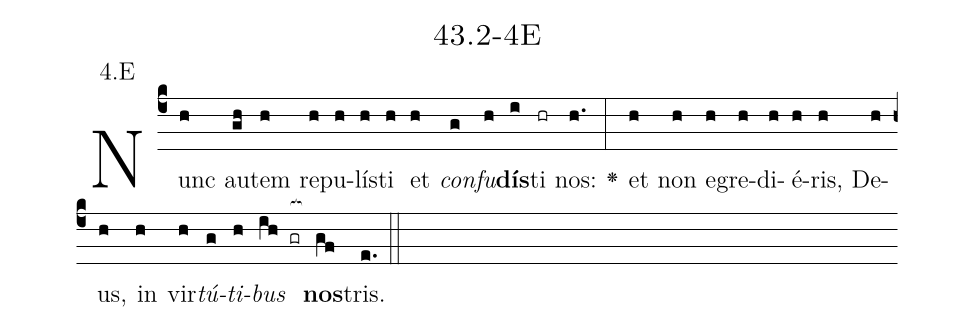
name: 43.2-4E;
annotation: 4.E;
%%
(c4)Nunc(h) au(gh)tem(h) re(h)pu(h)lís(h)ti(h) et(h) <i>con</i>(g)<i>fu</i>(h)<b>dís</b>(i)ti(hr) nos:(h.) <v>\greheightstar</v>(:) et(h) non(h) e(h)gre(h)di(h)é(h)ris,(h) De(h)us,(h) in(h) vir(h)<i>tú</i>(g)<i>ti</i>(h)<i>bus</i>(ih gr[ocb:1{]) <b>nos</b>(gf[ocb:0}])tris.(e.) (::)


%E(h) u(g) o(h) u(ih) a(gf) e.(e.) (::)
